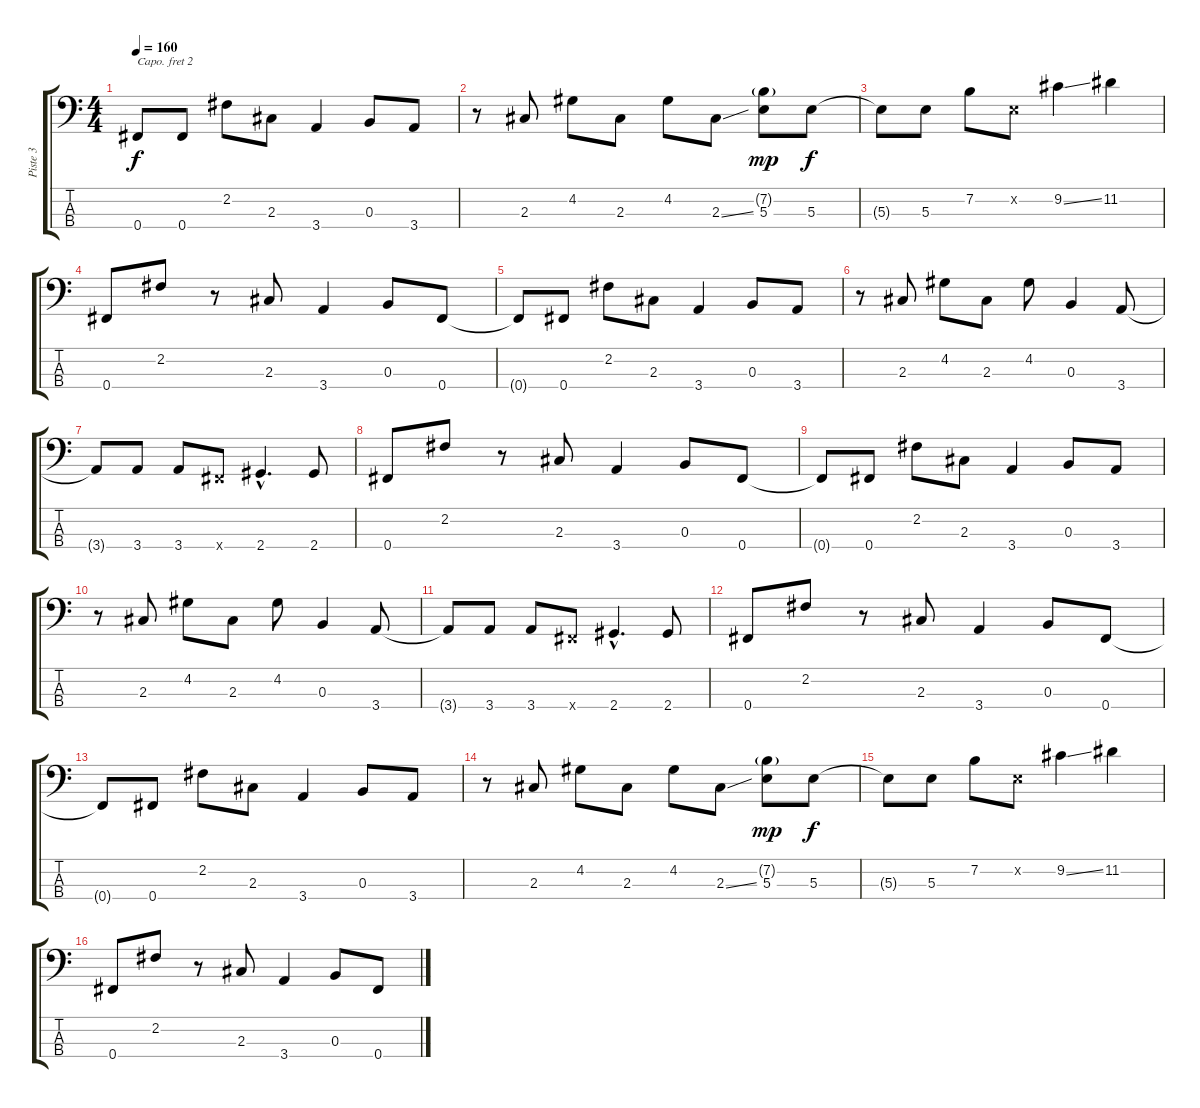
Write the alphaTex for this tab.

\track ("Piste 3" "Piste 3") {instrument electricbasspick}
\staff {score tabs}
\capo 2
\tuning (G2 D2 A1 E1) {hide}
\ts (4 4)
\tempo 160
\clef f4
\ks c
0.4{t}.8{dy f} 0.4.8 2.2.8 2.3.8 3.4.4 0.3.8 3.4.8 |
r.8 2.3.8 4.2.8 2.3.8 4.2.8 2.3{ss}.8 (7.2{g} 5.3).8{dy mp} 5.3.8{dy f} |
5.3{t}.8 5.3.8 7.2.8 0.2{x}.8 9.2{ss}.4 11.2.4 |
0.4.8 2.2.8 r.8 2.3.8 3.4.4 0.3.8 0.4.8 |
0.4{t}.8 0.4.8 2.2.8 2.3.8 3.4.4 0.3.8 3.4.8 |
r.8 2.3.8 4.2.8 2.3.8 4.2.8 0.3.4 3.4.8 |
3.4{t}.8 3.4.8 3.4.8 0.4{x}.8 2.4{hac}.4{d} 2.4.8 |
0.4.8 2.2.8 r.8 2.3.8 3.4.4 0.3.8 0.4.8 |
0.4{t}.8 0.4.8 2.2.8 2.3.8 3.4.4 0.3.8 3.4.8 |
r.8 2.3.8 4.2.8 2.3.8 4.2.8 0.3.4 3.4.8 |
3.4{t}.8 3.4.8 3.4.8 0.4{x}.8 2.4{hac}.4{d} 2.4.8 |
0.4.8 2.2.8 r.8 2.3.8 3.4.4 0.3.8 0.4.8 |
0.4{t}.8 0.4.8 2.2.8 2.3.8 3.4.4 0.3.8 3.4.8 |
r.8 2.3.8 4.2.8 2.3.8 4.2.8 2.3{ss}.8 (7.2{g} 5.3).8{dy mp} 5.3.8{dy f} |
5.3{t}.8 5.3.8 7.2.8 0.2{x}.8 9.2{ss}.4 11.2.4 |
0.4.8 2.2.8 r.8 2.3.8 3.4.4 0.3.8 0.4.8
